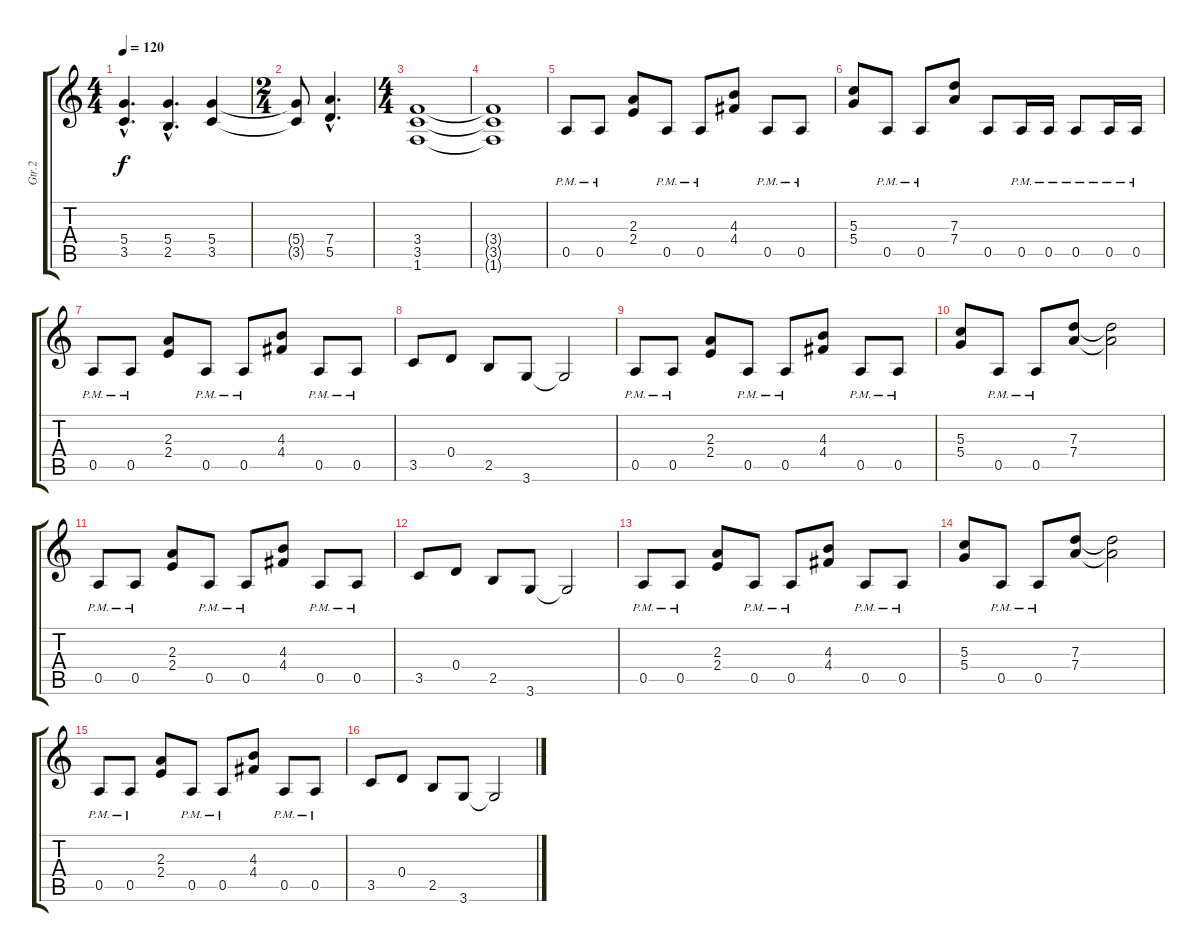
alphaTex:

\track ("Gtr.2" "Gtr.2") {instrument overdrivenguitar}
\staff {score tabs}
\tuning (E4 B3 G3 D3 A2 E2) {hide}
\ts (4 4)
\tempo 120
\clef g2
\ks c
(5.4{hac} 3.5{hac}).4{d dy f} (5.4{hac} 2.5{hac}).4{d} (5.4 3.5).4 |
\ts (2 4)
(5.4{t} 3.5{t}).8 (7.4{hac} 5.5{hac}).4{d} |
\ts (4 4)
(3.4 3.5 1.6).1 |
(3.4{t} 3.5{t} 1.6{t}).1 |
0.5{pm}.8 0.5{pm}.8 (2.3 2.4).8 0.5{pm}.8 0.5{pm}.8 (4.3 4.4).8 0.5{pm}.8 0.5{pm}.8 |
(5.3 5.4).8 0.5{pm}.8 0.5{pm}.8 (7.3 7.4).8 0.5.8 0.5{pm}.16 0.5{pm}.16 0.5{pm}.8 0.5{pm}.16 0.5{pm}.16 |
0.5{pm}.8 0.5{pm}.8 (2.3 2.4).8 0.5{pm}.8 0.5{pm}.8 (4.3 4.4).8 0.5{pm}.8 0.5{pm}.8 |
3.5.8 0.4.8 2.5.8 3.6.8 3.6{t}.2 |
0.5{pm}.8 0.5{pm}.8 (2.3 2.4).8 0.5{pm}.8 0.5{pm}.8 (4.3 4.4).8 0.5{pm}.8 0.5{pm}.8 |
(5.3 5.4).8 0.5{pm}.8 0.5{pm}.8 (7.3 7.4).8 (7.3{t} 7.4{t}).2 |
0.5{pm}.8 0.5{pm}.8 (2.3 2.4).8 0.5{pm}.8 0.5{pm}.8 (4.3 4.4).8 0.5{pm}.8 0.5{pm}.8 |
3.5.8 0.4.8 2.5.8 3.6.8 3.6{t}.2 |
0.5{pm}.8 0.5{pm}.8 (2.3 2.4).8 0.5{pm}.8 0.5{pm}.8 (4.3 4.4).8 0.5{pm}.8 0.5{pm}.8 |
(5.3 5.4).8 0.5{pm}.8 0.5{pm}.8 (7.3 7.4).8 (7.3{t} 7.4{t}).2 |
0.5{pm}.8 0.5{pm}.8 (2.3 2.4).8 0.5{pm}.8 0.5{pm}.8 (4.3 4.4).8 0.5{pm}.8 0.5{pm}.8 |
3.5.8 0.4.8 2.5.8 3.6.8 3.6{t}.2
